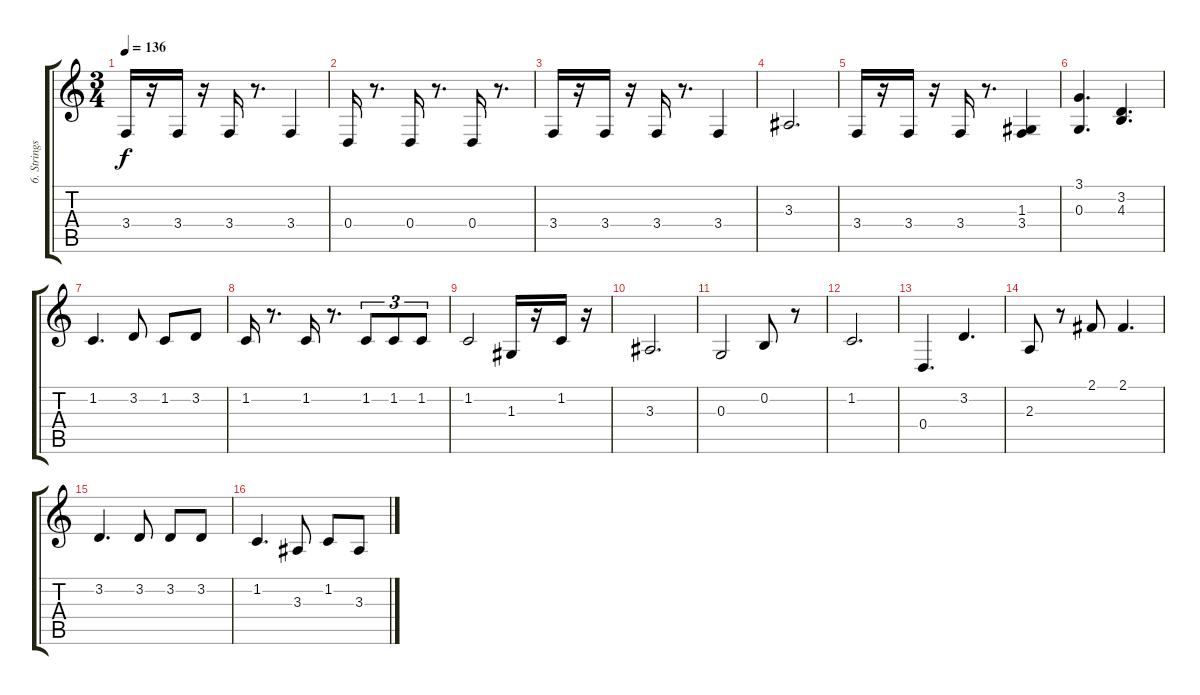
\track ("6. Strings" "6. Strings") {instrument stringensemble1}
\staff {score tabs}
\tuning (E4 B3 G3 D3 A2 E2) {hide}
\ts (3 4)
\tempo 136
\clef g2
\ks c
3.4.16{dy f} r.16 3.4.16 r.16 3.4.16 r.8{d} 3.4.4 |
0.4.16 r.8{d} 0.4.16 r.8{d} 0.4.16 r.8{d} |
3.4.16 r.16 3.4.16 r.16 3.4.16 r.8{d} 3.4.4 |
3.3.2{d} |
3.4.16 r.16 3.4.16 r.16 3.4.16 r.8{d} (1.3 3.4).4 |
(3.1 0.3).4{d} (3.2 4.3).4{d} |
1.2.4{d} 3.2.8 1.2.8 3.2.8 |
1.2.16 r.8{d} 1.2.16 r.8{d} 1.2.8{tu (3 2)} 1.2.8{tu (3 2)} 1.2.8{tu (3 2)} |
1.2.2 1.3.16 r.16 1.2.16 r.16 |
3.3.2{d} |
0.3.2 0.2.8 r.8 |
1.2.2{d} |
0.4.4{d} 3.2.4{d} |
2.3.8 r.8 2.1.8 2.1.4{d} |
3.2.4{d} 3.2.8 3.2.8 3.2.8 |
1.2.4{d} 3.3.8 1.2.8 3.3.8
